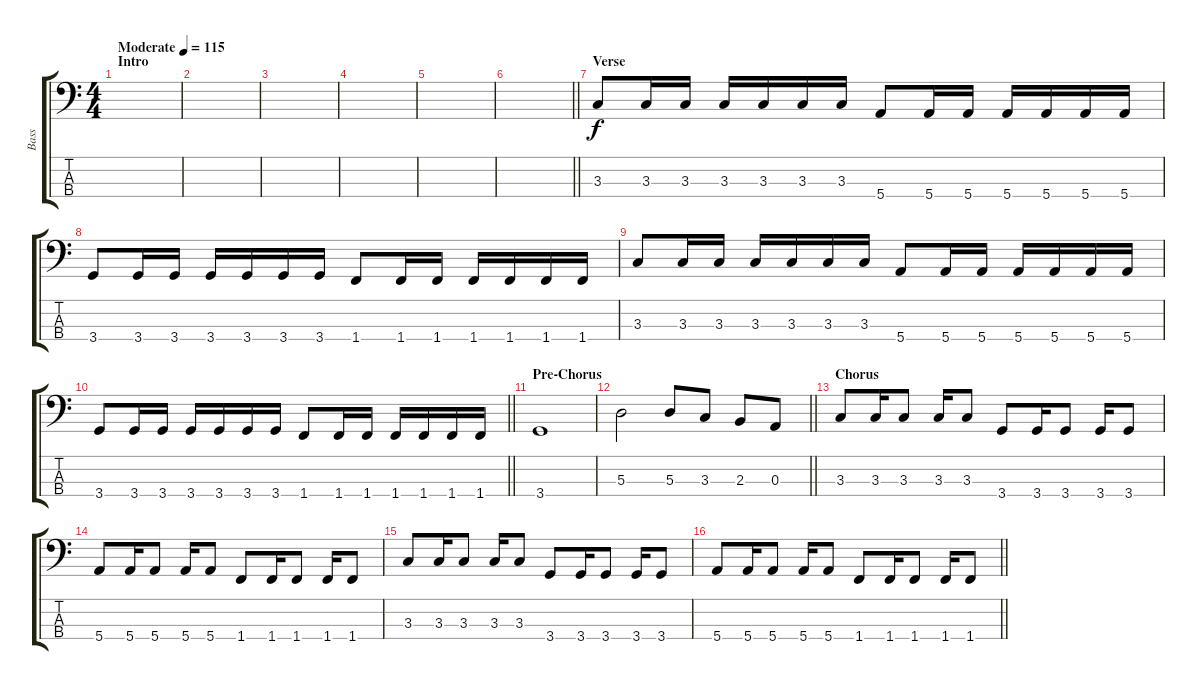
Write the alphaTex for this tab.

\track ("Bass" "Bass") {instrument electricbassfinger}
\staff {score tabs}
\tuning (G2 D2 A1 E1) {hide}
\ts (4 4)
\section ("" "Intro")
\tempo (115 "Moderate")
\clef f4
\ks c
|
|
|
|
|
\barLineRight lightlight
|
\section ("" "Verse")
3.3.8 3.3.16 3.3.16 3.3.16 3.3.16 3.3.16 3.3.16 5.4.8 5.4.16 5.4.16 5.4.16 5.4.16 5.4.16 5.4.16 |
3.4.8 3.4.16 3.4.16 3.4.16 3.4.16 3.4.16 3.4.16 1.4.8 1.4.16 1.4.16 1.4.16 1.4.16 1.4.16 1.4.16 |
3.3.8 3.3.16 3.3.16 3.3.16 3.3.16 3.3.16 3.3.16 5.4.8 5.4.16 5.4.16 5.4.16 5.4.16 5.4.16 5.4.16 |
\barLineRight lightlight
3.4.8 3.4.16 3.4.16 3.4.16 3.4.16 3.4.16 3.4.16 1.4.8 1.4.16 1.4.16 1.4.16 1.4.16 1.4.16 1.4.16 |
\section ("" "Pre-Chorus")
3.4.1 |
\barLineRight lightlight
5.3.2 5.3.8 3.3.8 2.3.8 0.3.8 |
\section ("" "Chorus")
3.3.8 3.3.16 3.3.8 3.3.16 3.3.8 3.4.8 3.4.16 3.4.8 3.4.16 3.4.8 |
5.4.8 5.4.16 5.4.8 5.4.16 5.4.8 1.4.8 1.4.16 1.4.8 1.4.16 1.4.8 |
3.3.8 3.3.16 3.3.8 3.3.16 3.3.8 3.4.8 3.4.16 3.4.8 3.4.16 3.4.8 |
\barLineRight lightlight
5.4.8 5.4.16 5.4.8 5.4.16 5.4.8 1.4.8 1.4.16 1.4.8 1.4.16 1.4.8
